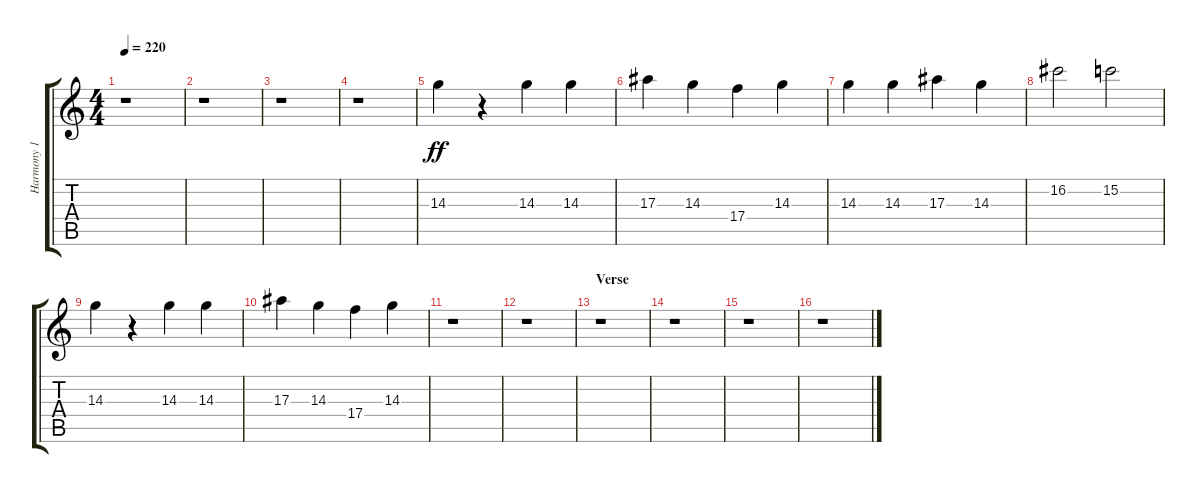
\track ("Harmony 1" "Harmony 1") {instrument overdrivenguitar}
\staff {score tabs}
\tuning (D4 A3 F3 C3 G2 C2) {hide}
\ts (4 4)
\tempo 220
\clef g2
\ks aminor
r.1{dy ff} |
r.1 |
r.1 |
r.1 |
14.3.4 r.4 14.3.4 14.3.4 |
17.3.4 14.3.4 17.4.4 14.3.4 |
14.3.4 14.3.4 17.3.4 14.3.4 |
16.2.2 15.2.2 |
14.3.4 r.4 14.3.4 14.3.4 |
17.3.4 14.3.4 17.4.4 14.3.4 |
r.1 |
r.1 |
\section ("" "Verse")
r.1 |
r.1 |
r.1 |
r.1
